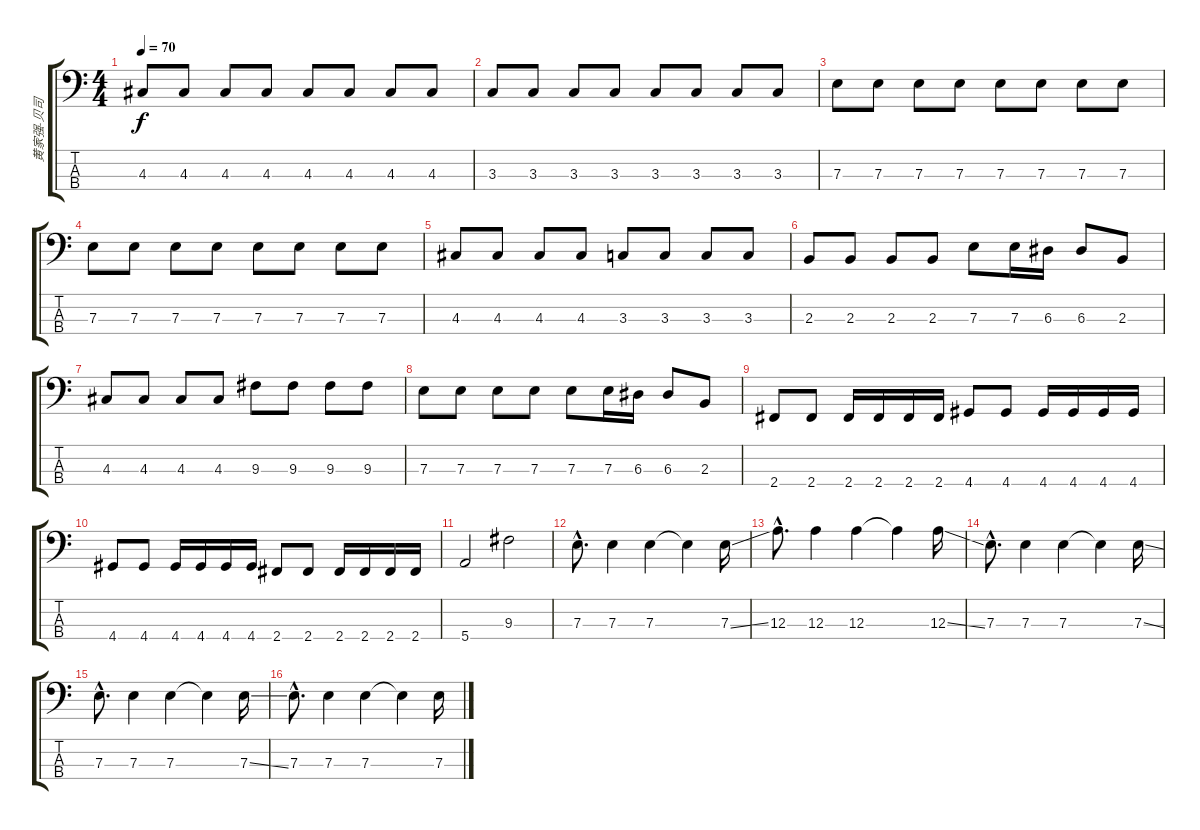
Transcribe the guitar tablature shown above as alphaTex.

\track ("黄家强-贝司" "黄家强-贝司") {instrument electricbassfinger}
\staff {score tabs}
\tuning (G2 D2 A1 E1) {hide}
\ts (4 4)
\tempo 70
\clef f4
\ks c
4.3.8{dy f} 4.3.8 4.3.8 4.3.8 4.3.8 4.3.8 4.3.8 4.3.8 |
3.3.8 3.3.8 3.3.8 3.3.8 3.3.8 3.3.8 3.3.8 3.3.8 |
7.3.8 7.3.8 7.3.8 7.3.8 7.3.8 7.3.8 7.3.8 7.3.8 |
7.3.8 7.3.8 7.3.8 7.3.8 7.3.8 7.3.8 7.3.8 7.3.8 |
4.3.8 4.3.8 4.3.8 4.3.8 3.3.8 3.3.8 3.3.8 3.3.8 |
2.3.8 2.3.8 2.3.8 2.3.8 7.3.8 7.3.16 6.3.16 6.3.8 2.3.8 |
4.3.8 4.3.8 4.3.8 4.3.8 9.3.8 9.3.8 9.3.8 9.3.8 |
7.3.8 7.3.8 7.3.8 7.3.8 7.3.8 7.3.16 6.3.16 6.3.8 2.3.8 |
2.4.8 2.4.8 2.4.16 2.4.16 2.4.16 2.4.16 4.4.8 4.4.8 4.4.16 4.4.16 4.4.16 4.4.16 |
4.4.8 4.4.8 4.4.16 4.4.16 4.4.16 4.4.16 2.4.8 2.4.8 2.4.16 2.4.16 2.4.16 2.4.16 |
5.4.2 9.3.2 |
7.3{hac}.8{d} 7.3.4 7.3.4 7.3{t}.4 7.3{ss}.16 |
12.3{hac}.8{d} 12.3.4 12.3.4 12.3{t}.4 12.3{ss}.16 |
7.3{hac}.8{d} 7.3.4 7.3.4 7.3{t}.4 7.3{ss}.16 |
7.3{hac}.8{d} 7.3.4 7.3.4 7.3{t}.4 7.3{ss}.16 |
7.3{hac}.8{d} 7.3.4 7.3.4 7.3{t}.4 7.3{ss}.16
